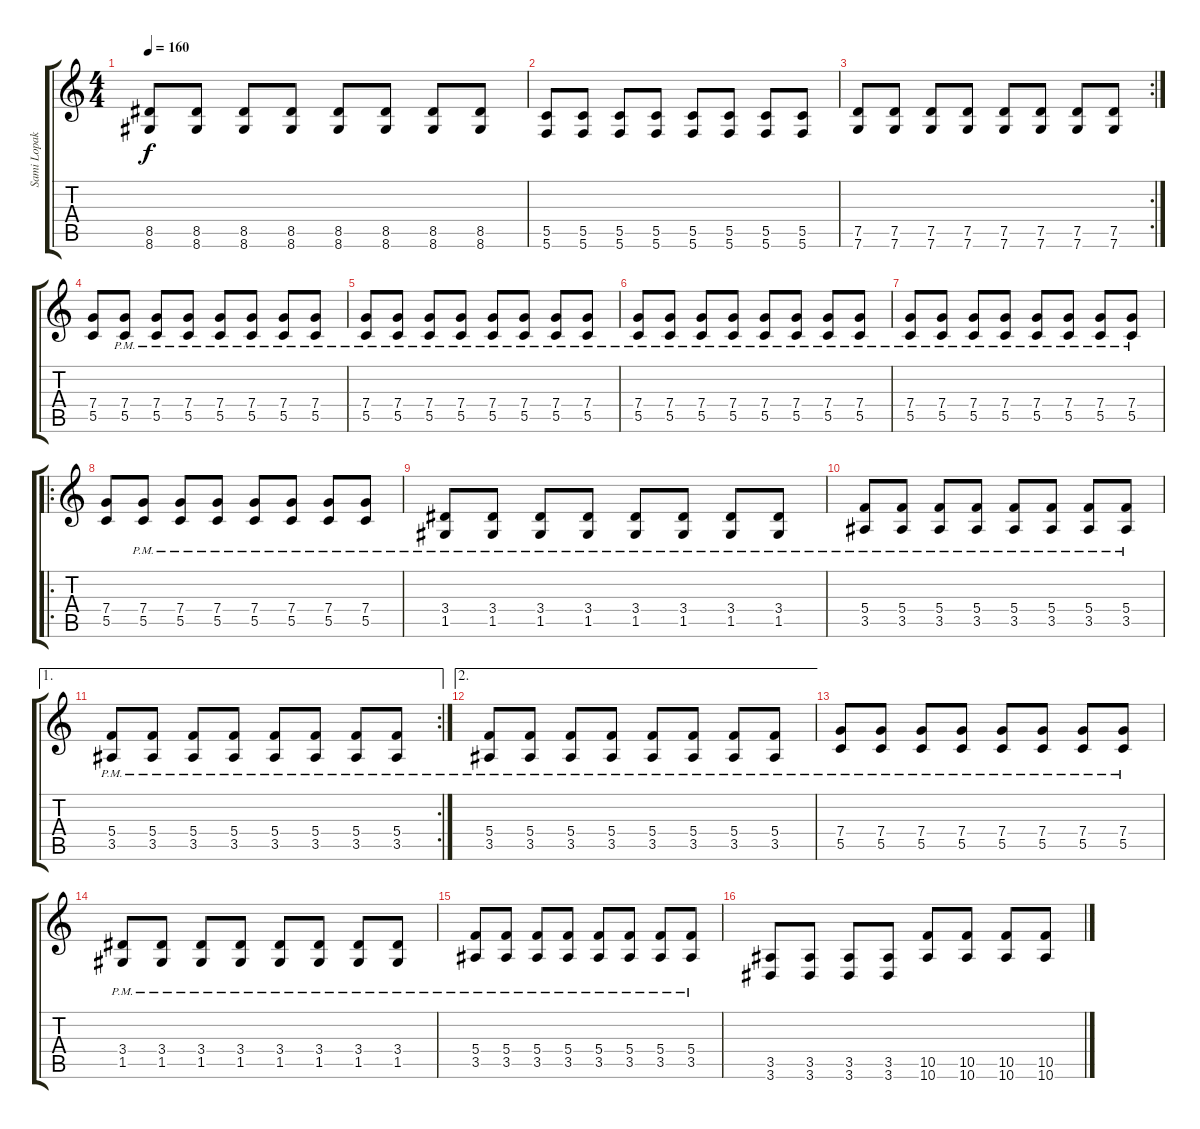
\track ("Sami Lopakka" "Sami Lopak") {instrument distortionguitar}
\staff {score tabs}
\tuning (D4 A3 F3 C3 G2 C2) {hide}
\ts (4 4)
\tempo 160
\clef g2
\ks c
(8.5 8.6).8{dy f} (8.5 8.6).8 (8.5 8.6).8 (8.5 8.6).8 (8.5 8.6).8 (8.5 8.6).8 (8.5 8.6).8 (8.5 8.6).8 |
(5.5 5.6).8 (5.5 5.6).8 (5.5 5.6).8 (5.5 5.6).8 (5.5 5.6).8 (5.5 5.6).8 (5.5 5.6).8 (5.5 5.6).8 |
\rc 2
(7.5 7.6).8 (7.5 7.6).8 (7.5 7.6).8 (7.5 7.6).8 (7.5 7.6).8 (7.5 7.6).8 (7.5 7.6).8 (7.5 7.6).8 |
(7.4 5.5).8 (7.4{pm} 5.5{pm}).8 (7.4{pm} 5.5{pm}).8 (7.4{pm} 5.5{pm}).8 (7.4{pm} 5.5{pm}).8 (7.4{pm} 5.5{pm}).8 (7.4{pm} 5.5{pm}).8 (7.4{pm} 5.5{pm}).8 |
(7.4{pm} 5.5{pm}).8 (7.4{pm} 5.5{pm}).8 (7.4{pm} 5.5{pm}).8 (7.4{pm} 5.5{pm}).8 (7.4{pm} 5.5{pm}).8 (7.4{pm} 5.5{pm}).8 (7.4{pm} 5.5{pm}).8 (7.4{pm} 5.5{pm}).8 |
(7.4{pm} 5.5{pm}).8 (7.4{pm} 5.5{pm}).8 (7.4{pm} 5.5{pm}).8 (7.4{pm} 5.5{pm}).8 (7.4{pm} 5.5{pm}).8 (7.4{pm} 5.5{pm}).8 (7.4{pm} 5.5{pm}).8 (7.4{pm} 5.5{pm}).8 |
(7.4{pm} 5.5{pm}).8 (7.4{pm} 5.5{pm}).8 (7.4{pm} 5.5{pm}).8 (7.4{pm} 5.5{pm}).8 (7.4{pm} 5.5{pm}).8 (7.4{pm} 5.5{pm}).8 (7.4{pm} 5.5{pm}).8 (7.4{pm} 5.5{pm}).8 |
\ro
(7.4 5.5).8 (7.4{pm} 5.5{pm}).8 (7.4{pm} 5.5{pm}).8 (7.4{pm} 5.5{pm}).8 (7.4{pm} 5.5{pm}).8 (7.4{pm} 5.5{pm}).8 (7.4{pm} 5.5{pm}).8 (7.4{pm} 5.5{pm}).8 |
(3.4{pm} 1.5{pm}).8 (3.4{pm} 1.5{pm}).8 (3.4{pm} 1.5{pm}).8 (3.4{pm} 1.5{pm}).8 (3.4{pm} 1.5{pm}).8 (3.4{pm} 1.5{pm}).8 (3.4{pm} 1.5{pm}).8 (3.4{pm} 1.5{pm}).8 |
(5.4{pm} 3.5{pm}).8 (5.4{pm} 3.5{pm}).8 (5.4{pm} 3.5{pm}).8 (5.4{pm} 3.5{pm}).8 (5.4{pm} 3.5{pm}).8 (5.4{pm} 3.5{pm}).8 (5.4{pm} 3.5{pm}).8 (5.4{pm} 3.5{pm}).8 |
\ae 1
\rc 2
(5.4{pm} 3.5{pm}).8 (5.4{pm} 3.5{pm}).8 (5.4{pm} 3.5{pm}).8 (5.4{pm} 3.5{pm}).8 (5.4{pm} 3.5{pm}).8 (5.4{pm} 3.5{pm}).8 (5.4{pm} 3.5{pm}).8 (5.4{pm} 3.5{pm}).8 |
\ae 2
(5.4{pm} 3.5{pm}).8 (5.4{pm} 3.5{pm}).8 (5.4{pm} 3.5{pm}).8 (5.4{pm} 3.5{pm}).8 (5.4{pm} 3.5{pm}).8 (5.4{pm} 3.5{pm}).8 (5.4{pm} 3.5{pm}).8 (5.4{pm} 3.5{pm}).8 |
(7.4{pm} 5.5{pm}).8 (7.4{pm} 5.5{pm}).8 (7.4{pm} 5.5{pm}).8 (7.4{pm} 5.5{pm}).8 (7.4{pm} 5.5{pm}).8 (7.4{pm} 5.5{pm}).8 (7.4{pm} 5.5{pm}).8 (7.4{pm} 5.5{pm}).8 |
(3.4{pm} 1.5{pm}).8 (3.4{pm} 1.5{pm}).8 (3.4{pm} 1.5{pm}).8 (3.4{pm} 1.5{pm}).8 (3.4{pm} 1.5{pm}).8 (3.4{pm} 1.5{pm}).8 (3.4{pm} 1.5{pm}).8 (3.4{pm} 1.5{pm}).8 |
(5.4{pm} 3.5{pm}).8 (5.4{pm} 3.5{pm}).8 (5.4{pm} 3.5{pm}).8 (5.4{pm} 3.5{pm}).8 (5.4{pm} 3.5{pm}).8 (5.4{pm} 3.5{pm}).8 (5.4{pm} 3.5{pm}).8 (5.4{pm} 3.5{pm}).8 |
(3.5 3.6).8 (3.5 3.6).8 (3.5 3.6).8 (3.5 3.6).8 (10.5 10.6).8 (10.5 10.6).8 (10.5 10.6).8 (10.5 10.6).8
